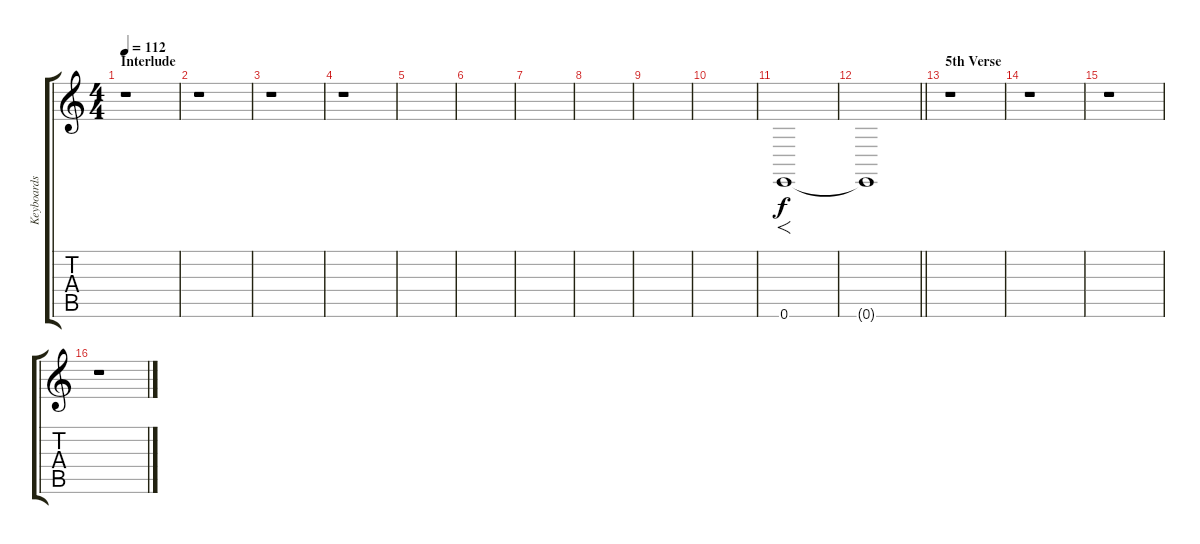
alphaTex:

\track ("Keyboards" "Keyboards") {instrument stringensemble1}
\staff {score tabs}
\tuning (E4 B3 G3 D3 A2 E2) {hide}
\ts (4 4)
\section ("" "Interlude")
\tempo 112
\clef g2
\ks c
r.1{dy f instrument stringensemble1} |
r.1 |
r.1 |
r.1 |
|
|
|
|
|
|
0.6.1{f} |
\barLineRight lightlight
0.6{t}.1 |
\section ("" "5th Verse")
r.1 |
r.1 |
r.1 |
r.1
